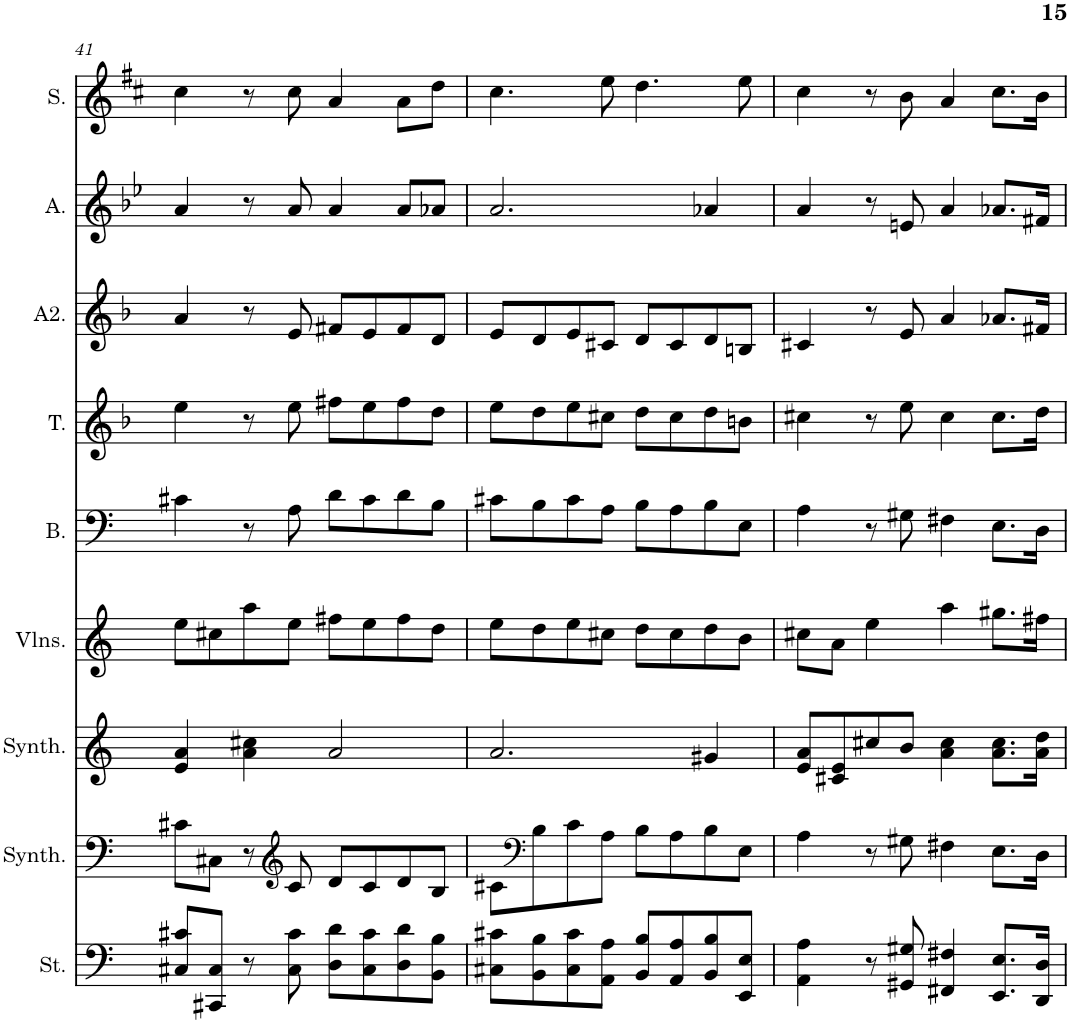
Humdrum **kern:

**kern	**kern	**kern	**kern	**kern	**kern	**kern	**kern	**kern
*part9	*part8	*part7	*part6	*part5	*part4	*part3	*part2	*part1
*staff9	*staff8	*staff7	*staff6	*staff5	*staff4	*staff3	*staff2	*staff1
*I"Cordes, D'Bass/Strings, etc	*I"Synthétiseur d'instruments à cordes, Synth strings, etc	*I"Synthétiseur d'instruments à cordes, Synth strings 2	*I"Violons, 1st violins	*I"Basse	*I"Tenor	*I"Alto 2	*I"Alto	*I"Soprano
*I'St.	*I'Synth.	*I'Synth.	*I'Vlns.	*I'B.	*I'T.	*I'A2.	*I'A.	*I'S.
!!LO:PB:g=z
*clefF4	*clefF4	*clefG2	*clefG2	*clefF4	*clefG2	*clefG2	*clefG2	*clefG2
*k[]	*k[]	*k[]	*k[]	*k[]	*k[b-]	*k[b-]	*k[b-e-]	*k[f#c#]
*M4/4	*M4/4	*M4/4	*M4/4	*M4/4	*M4/4	*M4/4	*M4/4	*M4/4
=41	=41	=41	=41	=41	=41	=41	=41	=41
8C#X/ 8c#X/L	8c#X\L	4e/ 4a/	8ee\L	4c#X\	4ee\	4a/	4a/	4cc#\
8CC#X/ 8C#/J	8C#X\J	.	8cc#X\	.	.	.	.	.
8r	8r	4a\ 4cc#X\	8aa\	8r	8r	8r	8r	8r
*	*clefG2	*	*	*	*	*	*	*
8C#\ 8c#\	8c#/	.	8ee\J	8A\	8ee\	8e/	8a/	8cc#\
8D\ 8d\L	8d/L	2a/	8ff#X\L	8d\L	8ff#X\L	8f#X/L	4a/	4a/
8C#\ 8c#\	8c#/	.	8ee\	8c#\	8ee\	8e/	.	.
8D\ 8d\	8d/	.	8ff#\	8d\	8ff#\	8f#/	8a/L	8a\L
8BB\ 8B\J	8B/J	.	8dd\J	8B\J	8dd\J	8d/J	8a-X/J	8dd\J
=42	=42	=42	=42	=42	=42	=42	=42	=42
8C#X\ 8c#X\L	8c#X\L	2.a/	8ee\L	8c#X\L	8ee\L	8e/L	2.a/	4.cc#\
*	*clefF4	*	*	*	*	*	*	*
8BB\ 8B\	8B\	.	8dd\	8B\	8dd\	8d/	.	.
8C#\ 8c#\	8c#\	.	8ee\	8c#\	8ee\	8e/	.	.
8AA\ 8A\J	8A\J	.	8cc#X\J	8A\J	8cc#X\J	8c#X/J	.	8ee\
8BB/ 8B/L	8B\L	.	8dd\L	8B\L	8dd\L	8d/L	.	4.dd\
8AA/ 8A/	8A\	.	8cc#\	8A\	8cc#\	8c#/	.	.
8BB/ 8B/	8B\	4g#X/	8dd\	8B\	8dd\	8d/	4a-X/	.
8EE/ 8E/J	8E\J	.	8b\J	8E\J	8bn\J	8Bn/J	.	8ee\
=43	=43	=43	=43	=43	=43	=43	=43	=43
4AA\ 4A\	4A\	8e/ 8a/L	8cc#X\L	4A\	4cc#X\	4c#X/	4a/	4cc#\
.	.	8c#X/ 8e/	8a\J	.	.	.	.	.
8r	8r	8cc#X/	4ee\	8r	8r	8r	8r	8r
8GG#X/ 8G#X/	8G#X\	8b/J	.	8G#X\	8ee\	8e/	8en/	8b\
4FF#X/ 4F#X/	4F#X\	4a\ 4cc#\	4aa\	4F#X\	4cc#\	4a/	4a/	4a/
8.EE/ 8.E/L	8.E\L	8.a\ 8.cc#\L	8.gg#X\L	8.E\L	8.cc#\L	8.a-X/L	8.a-X/L	8.cc#\L
16DD/ 16D/Jk	16D\Jk	16a\ 16dd\Jk	16ff#X\Jk	16D\Jk	16dd\Jk	16f#X/Jk	16f#X/Jk	16b\Jk
=	=	=	=	=	=	=	=	=
*-	*-	*-	*-	*-	*-	*-	*-	*-
